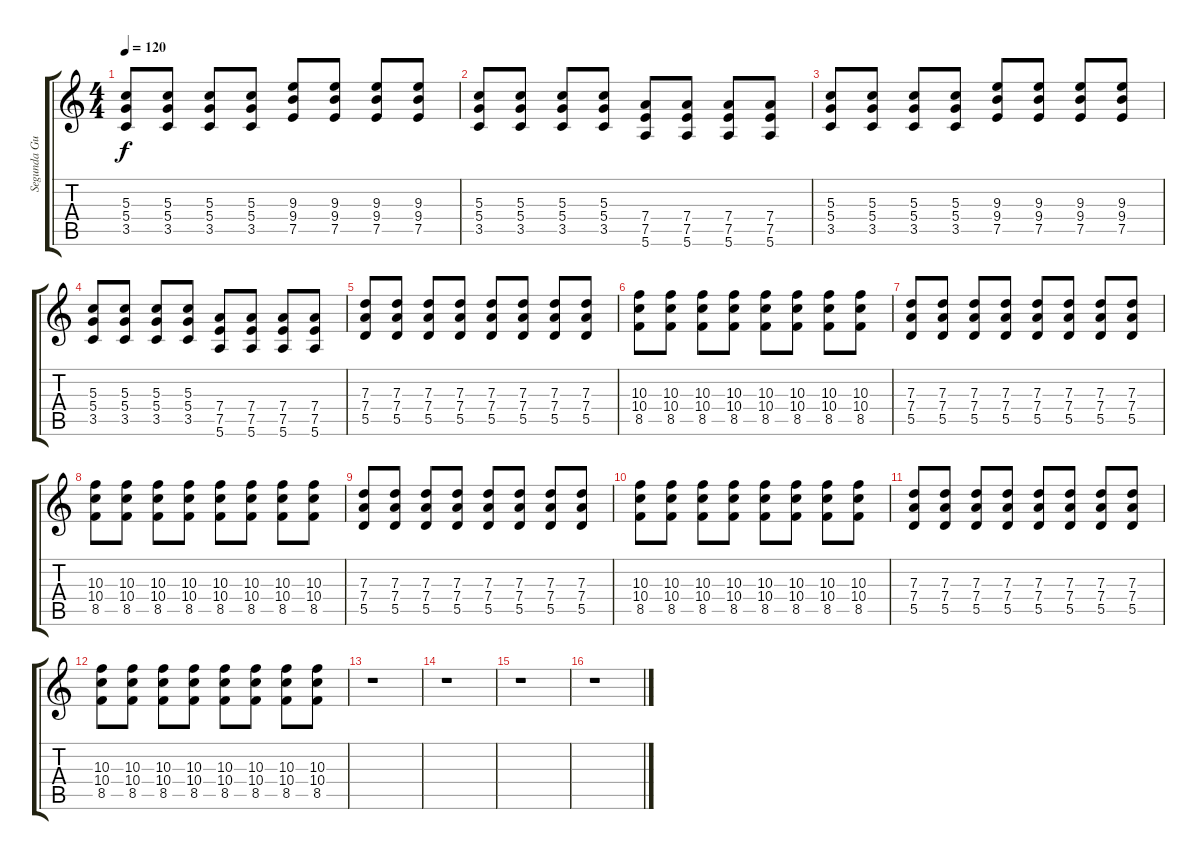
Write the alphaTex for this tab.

\track ("Segunda Guitarra" "Segunda Gu") {instrument acousticguitarsteel}
\staff {score tabs}
\tuning (E4 B3 G3 D3 A2 E2) {hide}
\ts (4 4)
\tempo 120
\clef g2
\ks c
(5.3 5.4 3.5).8{dy f} (5.3 5.4 3.5).8 (5.3 5.4 3.5).8 (5.3 5.4 3.5).8 (9.3 9.4 7.5).8 (9.3 9.4 7.5).8 (9.3 9.4 7.5).8 (9.3 9.4 7.5).8 |
(5.3 5.4 3.5).8 (5.3 5.4 3.5).8 (5.3 5.4 3.5).8 (5.3 5.4 3.5).8 (7.4 7.5 5.6).8 (7.4 7.5 5.6).8 (7.4 7.5 5.6).8 (7.4 7.5 5.6).8 |
(5.3 5.4 3.5).8 (5.3 5.4 3.5).8 (5.3 5.4 3.5).8 (5.3 5.4 3.5).8 (9.3 9.4 7.5).8 (9.3 9.4 7.5).8 (9.3 9.4 7.5).8 (9.3 9.4 7.5).8 |
(5.3 5.4 3.5).8 (5.3 5.4 3.5).8 (5.3 5.4 3.5).8 (5.3 5.4 3.5).8 (7.4 7.5 5.6).8 (7.4 7.5 5.6).8 (7.4 7.5 5.6).8 (7.4 7.5 5.6).8 |
(7.3 7.4 5.5).8 (7.3 7.4 5.5).8 (7.3 7.4 5.5).8 (7.3 7.4 5.5).8 (7.3 7.4 5.5).8 (7.3 7.4 5.5).8 (7.3 7.4 5.5).8 (7.3 7.4 5.5).8 |
(10.3 10.4 8.5).8 (10.3 10.4 8.5).8 (10.3 10.4 8.5).8 (10.3 10.4 8.5).8 (10.3 10.4 8.5).8 (10.3 10.4 8.5).8 (10.3 10.4 8.5).8 (10.3 10.4 8.5).8 |
(7.3 7.4 5.5).8 (7.3 7.4 5.5).8 (7.3 7.4 5.5).8 (7.3 7.4 5.5).8 (7.3 7.4 5.5).8 (7.3 7.4 5.5).8 (7.3 7.4 5.5).8 (7.3 7.4 5.5).8 |
(10.3 10.4 8.5).8 (10.3 10.4 8.5).8 (10.3 10.4 8.5).8 (10.3 10.4 8.5).8 (10.3 10.4 8.5).8 (10.3 10.4 8.5).8 (10.3 10.4 8.5).8 (10.3 10.4 8.5).8 |
(7.3 7.4 5.5).8 (7.3 7.4 5.5).8 (7.3 7.4 5.5).8 (7.3 7.4 5.5).8 (7.3 7.4 5.5).8 (7.3 7.4 5.5).8 (7.3 7.4 5.5).8 (7.3 7.4 5.5).8 |
(10.3 10.4 8.5).8 (10.3 10.4 8.5).8 (10.3 10.4 8.5).8 (10.3 10.4 8.5).8 (10.3 10.4 8.5).8 (10.3 10.4 8.5).8 (10.3 10.4 8.5).8 (10.3 10.4 8.5).8 |
(7.3 7.4 5.5).8 (7.3 7.4 5.5).8 (7.3 7.4 5.5).8 (7.3 7.4 5.5).8 (7.3 7.4 5.5).8 (7.3 7.4 5.5).8 (7.3 7.4 5.5).8 (7.3 7.4 5.5).8 |
(10.3 10.4 8.5).8 (10.3 10.4 8.5).8 (10.3 10.4 8.5).8 (10.3 10.4 8.5).8 (10.3 10.4 8.5).8 (10.3 10.4 8.5).8 (10.3 10.4 8.5).8 (10.3 10.4 8.5).8 |
r.1 |
r.1 |
r.1 |
r.1
